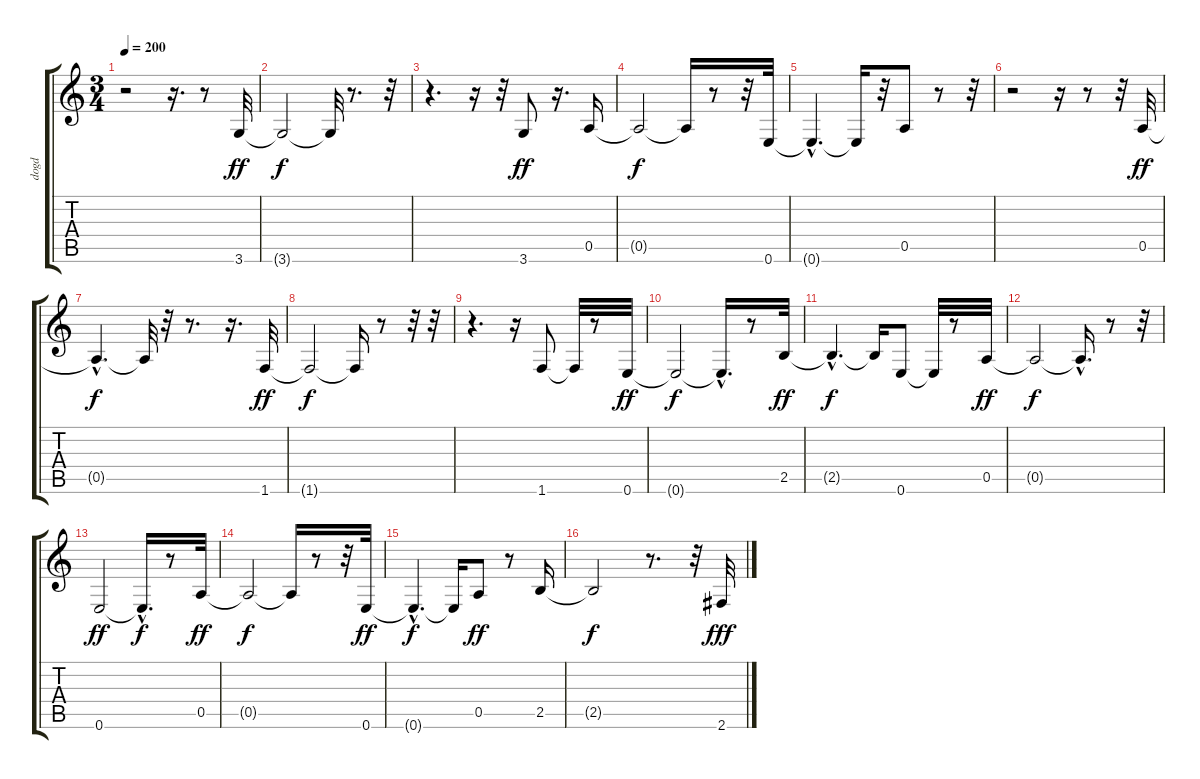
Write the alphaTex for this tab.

\track ("dogd" "dogd") {instrument acousticbass}
\staff {score tabs}
\tuning (E4 B3 G3 D3 A2 E2) {hide}
\ts (3 4)
\tempo 200
\clef g2
\ks c
r.2{dy f} r.16{d} r.8 3.6.32{dy ff} |
3.6{t}.2{dy f} 3.6{t}.32 r.8{d} r.32 |
r.4{d} r.16 r.32 3.6.8{dy ff} r.16{d} 0.5.16 |
0.5{t}.2{dy f} 0.5{t}.16 r.8 r.32 0.6.32 |
0.6{hac t}.4{d} 0.6{t}.16 r.32 0.5.8 r.8 r.32 |
r.2 r.16 r.8 r.32 0.5.32{dy ff} |
0.5{hac t}.4{d dy f} 0.5{t}.32 r.32 r.8{d} r.16{d} 1.6.32{dy ff} |
1.6{t}.2{dy f} 1.6{t}.16 r.8 r.32 r.32 |
r.4{d} r.16 1.6.8 1.6{t}.32 r.8 0.6.32{dy ff} |
0.6{t}.2{dy f} 0.6{hac t}.16{d} r.8 2.5.32{dy ff} |
2.5{hac t}.4{d dy f} 2.5{t}.16 0.6.8 0.6{t}.32 r.8 0.5.32{dy ff} |
0.5{t}.2{dy f} 0.5{hac t}.16{d} r.8 r.32 |
0.6.2{dy ff} 0.6{hac t}.16{d dy f} r.8 0.5.32{dy ff} |
0.5{t}.2{dy f} 0.5{t}.16 r.8 r.32 0.6.32{dy ff} |
0.6{hac t}.4{d dy f} 0.6{t}.16 0.5.8{dy ff} r.8 2.5.16 |
2.5{t}.2{dy f} r.8{d} r.32 2.6.32{dy fff}
